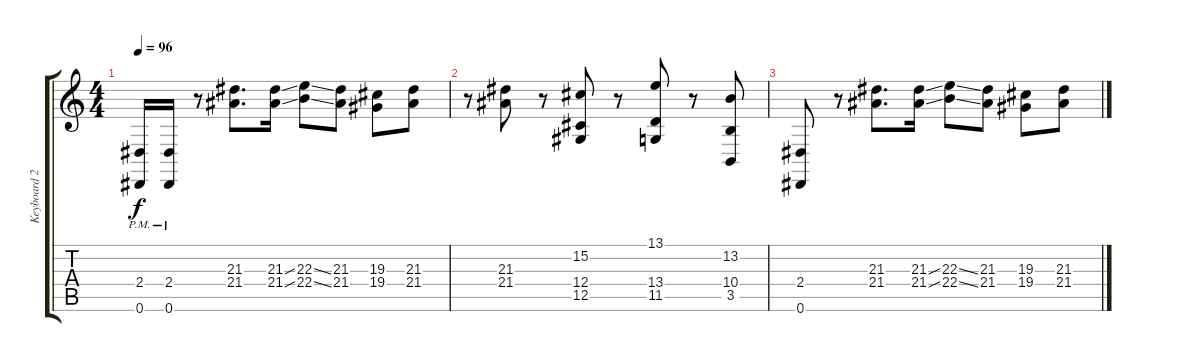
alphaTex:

\track ("Keyboard 2" "Keyboard 2") {instrument stringensemble1}
\staff {score tabs}
\tuning (Eb4 Bb3 Gb3 Db3 Ab2 Eb2) {hide}
\ts (4 4)
\tempo 96
\clef g2
\ks c
(2.4 0.6{pm}).16{dy f} (2.4 0.6{pm}).16 r.8 (21.3 21.4).8{d} (21.3{ss} 21.4{ss}).16 (22.3{ss} 22.4{ss}).8 (21.3 21.4).8 (19.3 19.4).8 (21.3 21.4).8 |
r.8 (21.3 21.4).8 r.8 (15.2 12.4 12.5).8 r.8 (13.1 13.4 11.5).8 r.8 (13.2 10.4 3.5).8 |
(2.4 0.6).8 r.8 (21.3 21.4).8{d} (21.3{ss} 21.4{ss}).16 (22.3{ss} 22.4{ss}).8 (21.3 21.4).8 (19.3 19.4).8 (21.3 21.4).8
